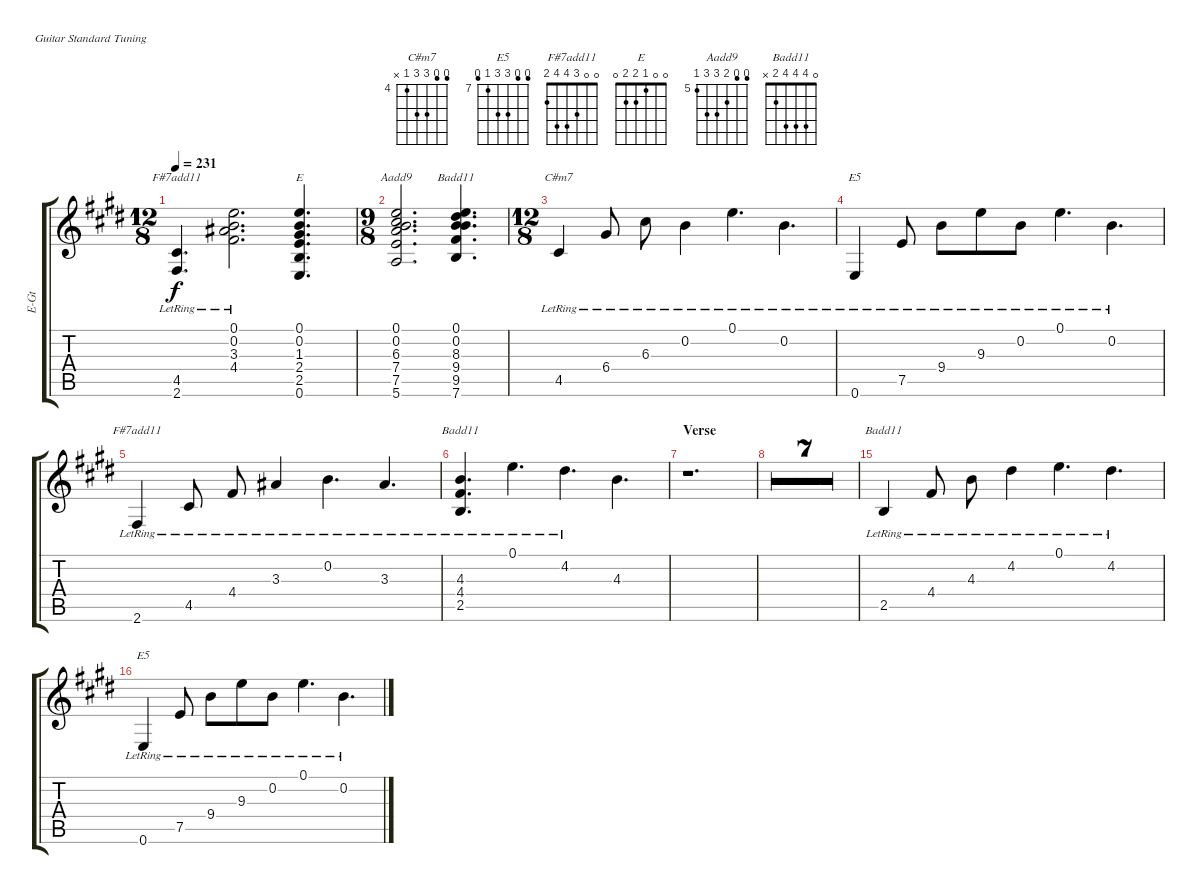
\defaultSystemsLayout 4
\bracketExtendMode groupsimilarinstruments
\otherSystemsTrackNameOrientation horizontal
\track ("Rhythm Guitar III (Clean)" "E-Gt") {multiBarRest instrument electricguitarclean}
\staff {score tabs}
\tuning (E4 B3 G3 D3 A2 E2)
\chord ("C#m7" 3 3 6 6 4 x) {firstfret 4 showfingering false}
\chord ("E5" 6 6 9 9 7 6) {firstfret 7 showfingering false}
\chord ("F#7add11" 0 0 3 4 4 2) {showfingering false}
\chord ("E" 0 0 1 2 2 0) {showfingering false}
\chord ("Aadd9" 4 4 6 7 7 5) {firstfret 5 showfingering false}
\chord ("Badd11" 6 6 8 9 9 7) {firstfret 7 showfingering false}
\chord ("Badd11" 0 4 4 4 2 x) {showfingering false}
\ts (12 8)
\tempo 231
\clef g2
\ks e
(2.6{lr acc #} 4.5{lr acc #}).4{d ch "F#7add11" dy f} (4.4{lr acc #} 3.3{lr acc #} 0.2{lr acc forcenatural} 0.1{lr acc forcenatural}).2{d} (0.1{acc forcenatural} 0.2{acc forcenatural} 0.6{acc forcenatural} 2.5{acc forcenatural} 2.4{acc forcenatural} 1.3{acc #}).4{d ch "E"} |
\ts (9 8)
(0.1{acc forcenatural} 0.2{acc forcenatural} 6.3{acc #} 7.4{acc forcenatural} 7.5{acc forcenatural} 5.6{acc forcenatural}).2{d ch "Aadd9"} (0.1{acc forcenatural} 0.2{acc forcenatural} 8.3{acc #} 9.4{acc forcenatural} 9.5{acc #} 7.6{acc forcenatural}).4{d ch "Badd11"} |
\ts (12 8)
4.5{lr acc #}.4{ch "C#m7"} 6.4{lr acc #}.8 6.3{lr acc #}.8 0.2{lr acc forcenatural}.4 0.1{lr acc forcenatural}.4{d} 0.2{lr acc forcenatural}.4{d} |
0.6{lr acc forcenatural}.4{ch "E5"} 7.5{lr acc forcenatural}.8 9.4{lr acc forcenatural}.8 9.3{lr acc forcenatural}.8 0.2{lr acc forcenatural}.8 0.1{lr acc forcenatural}.4{d} 0.2{lr acc forcenatural}.4{d} |
2.6{lr acc #}.4{ch "F#7add11"} 4.5{lr acc #}.8 4.4{lr acc #}.8 3.3{lr acc #}.4 0.2{lr acc forcenatural}.4{d} 3.3{lr acc #}.4{d} |
(4.3{lr acc forcenatural} 4.4{lr acc #} 2.5{lr acc forcenatural}).4{d ch "Badd11"} 0.1{lr acc forcenatural}.4{d} 4.2{lr acc #}.4{d} 4.3{acc forcenatural}.4{d} |
\section ("" "Verse")
r.1{d} |
r.1{d} |
r.1{d} |
r.1{d} |
r.1{d} |
r.1{d} |
r.1{d} |
r.1{d} |
2.5{lr acc forcenatural}.4{ch "Badd11"} 4.4{lr acc #}.8 4.3{lr acc forcenatural}.8 4.2{lr acc #}.4 0.1{lr acc forcenatural}.4{d} 4.2{lr acc #}.4{d} |
0.6{lr acc forcenatural}.4{ch "E5"} 7.5{lr acc forcenatural}.8 9.4{lr acc forcenatural}.8 9.3{lr acc forcenatural}.8 0.2{lr acc forcenatural}.8 0.1{lr acc forcenatural}.4{d} 0.2{lr acc forcenatural}.4{d}
